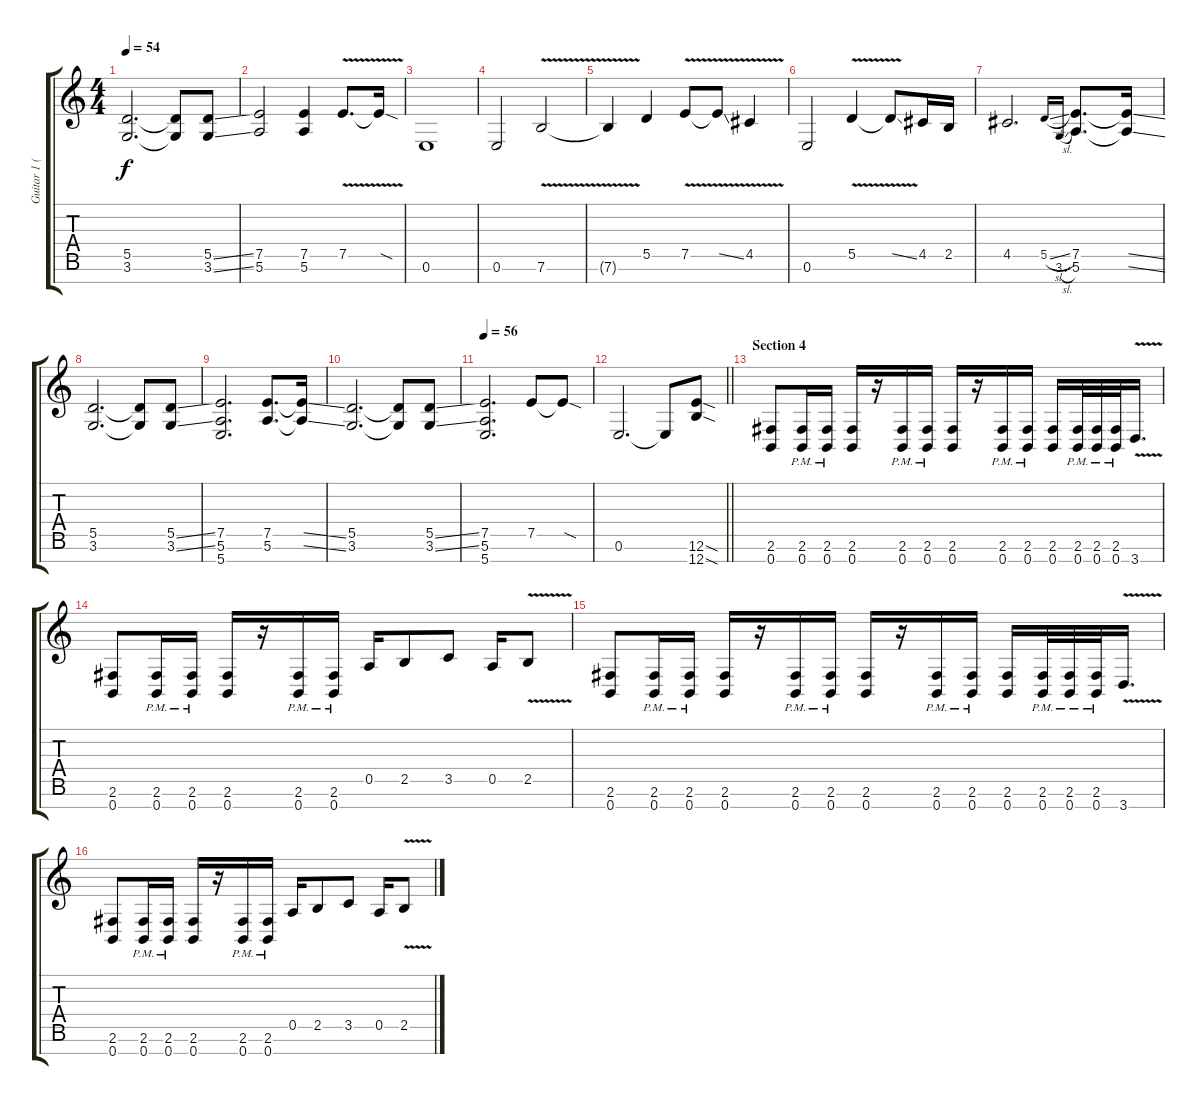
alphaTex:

\track ("Guitar 1 (Distortion)" "Guitar 1 (") {instrument distortionguitar}
\staff {score tabs}
\tuning (E4 B3 G3 D3 A2 E2 B1) {hide}
\ts (4 4)
\tempo 54
\clef g2
\ks c
(5.5 3.6).2{d dy f} (5.5{t} 3.6{t}).8 (5.5{ss} 3.6{ss}).8 |
(7.5 5.6).2 (7.5 5.6).4 7.5{v}.8{d} 7.5{sod t}.16 |
0.6.1 |
0.6.2 7.6{v}.2 |
7.6{t}.4 5.5.4 7.5{v}.8 7.5{ss t}.8 4.5{v}.4 |
0.6.2 5.5{v}.4 5.5{ss t}.8 4.5.16 2.5.16 |
4.5.2{d} 5.5{sl}.16{gr onbeat} 3.6{sl}.16{gr onbeat} (7.5 5.6).8{d} (7.5{ss t} 5.6{ss t}).16 |
(5.5 3.6).2{d} (5.5{t} 3.6{t}).8 (5.5{ss} 3.6{ss}).8 |
(7.5 5.6 5.7).2{d} (7.5 5.6).8{d} (7.5{ss t} 5.6{ss t}).16 |
(5.5 3.6).2{d} (5.5{t} 3.6{t}).8 (5.5{ss} 3.6{ss}).8 |
\tempo 56
(7.5 5.6 5.7).2{d} 7.5.8 7.5{sod t}.8 |
\barLineRight lightlight
0.6.2{d} 0.6{t}.8 (12.6{sod} 12.7{sod}).8 |
\section ("" "Section 4")
(2.6 0.7).8 (2.6{pm} 0.7{pm}).16 (2.6{pm} 0.7{pm}).16 (2.6 0.7).16 r.16 (2.6{pm} 0.7{pm}).16 (2.6{pm} 0.7{pm}).16 (2.6 0.7).16 r.16 (2.6{pm} 0.7{pm}).16 (2.6{pm} 0.7{pm}).16 (2.6 0.7).16 (2.6{pm} 0.7{pm}).32 (2.6{pm} 0.7{pm}).32 (2.6{pm} 0.7{pm}).32 3.7{v}.16{d} |
(2.6 0.7).8 (2.6{pm} 0.7{pm}).16 (2.6{pm} 0.7{pm}).16 (2.6 0.7).16 r.16 (2.6{pm} 0.7{pm}).16 (2.6{pm} 0.7{pm}).16 0.5.16 2.5.8 3.5.8 0.5.16 2.5{v}.8 |
(2.6 0.7).8 (2.6{pm} 0.7{pm}).16 (2.6{pm} 0.7{pm}).16 (2.6 0.7).16 r.16 (2.6{pm} 0.7{pm}).16 (2.6{pm} 0.7{pm}).16 (2.6 0.7).16 r.16 (2.6{pm} 0.7{pm}).16 (2.6{pm} 0.7{pm}).16 (2.6 0.7).16 (2.6{pm} 0.7{pm}).32 (2.6{pm} 0.7{pm}).32 (2.6{pm} 0.7{pm}).32 3.7{v}.16{d} |
(2.6 0.7).8 (2.6{pm} 0.7{pm}).16 (2.6{pm} 0.7{pm}).16 (2.6 0.7).16 r.16 (2.6{pm} 0.7{pm}).16 (2.6{pm} 0.7{pm}).16 0.5.16 2.5.8 3.5.8 0.5.16 2.5{v}.8
